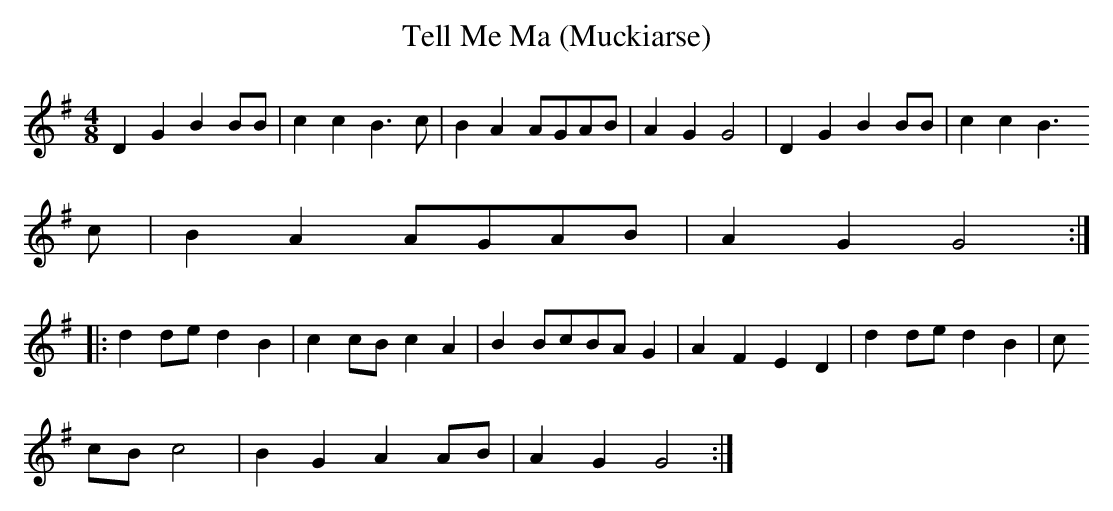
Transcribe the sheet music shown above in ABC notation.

X:1
T:Tell Me Ma (Muckiarse)
M:4/8
L:1/8
K:G
D2 G2 B2 BB | c2 c2 B3c | B2 A2 AGAB | A2 G2 G4 | D2 G2 B2 BB | c2 c2 B3
c | B2 A2 AGAB | A2 G2 G4 :|
|:d2 de d2 B2 | c2 cB c2 A2 | B2 BcBA G2 | A2 F2 E2 D2 | d2 de d2 B2 | c
2 cB c4 | B2 G2 A2 AB | A2 G2 G4 :|
